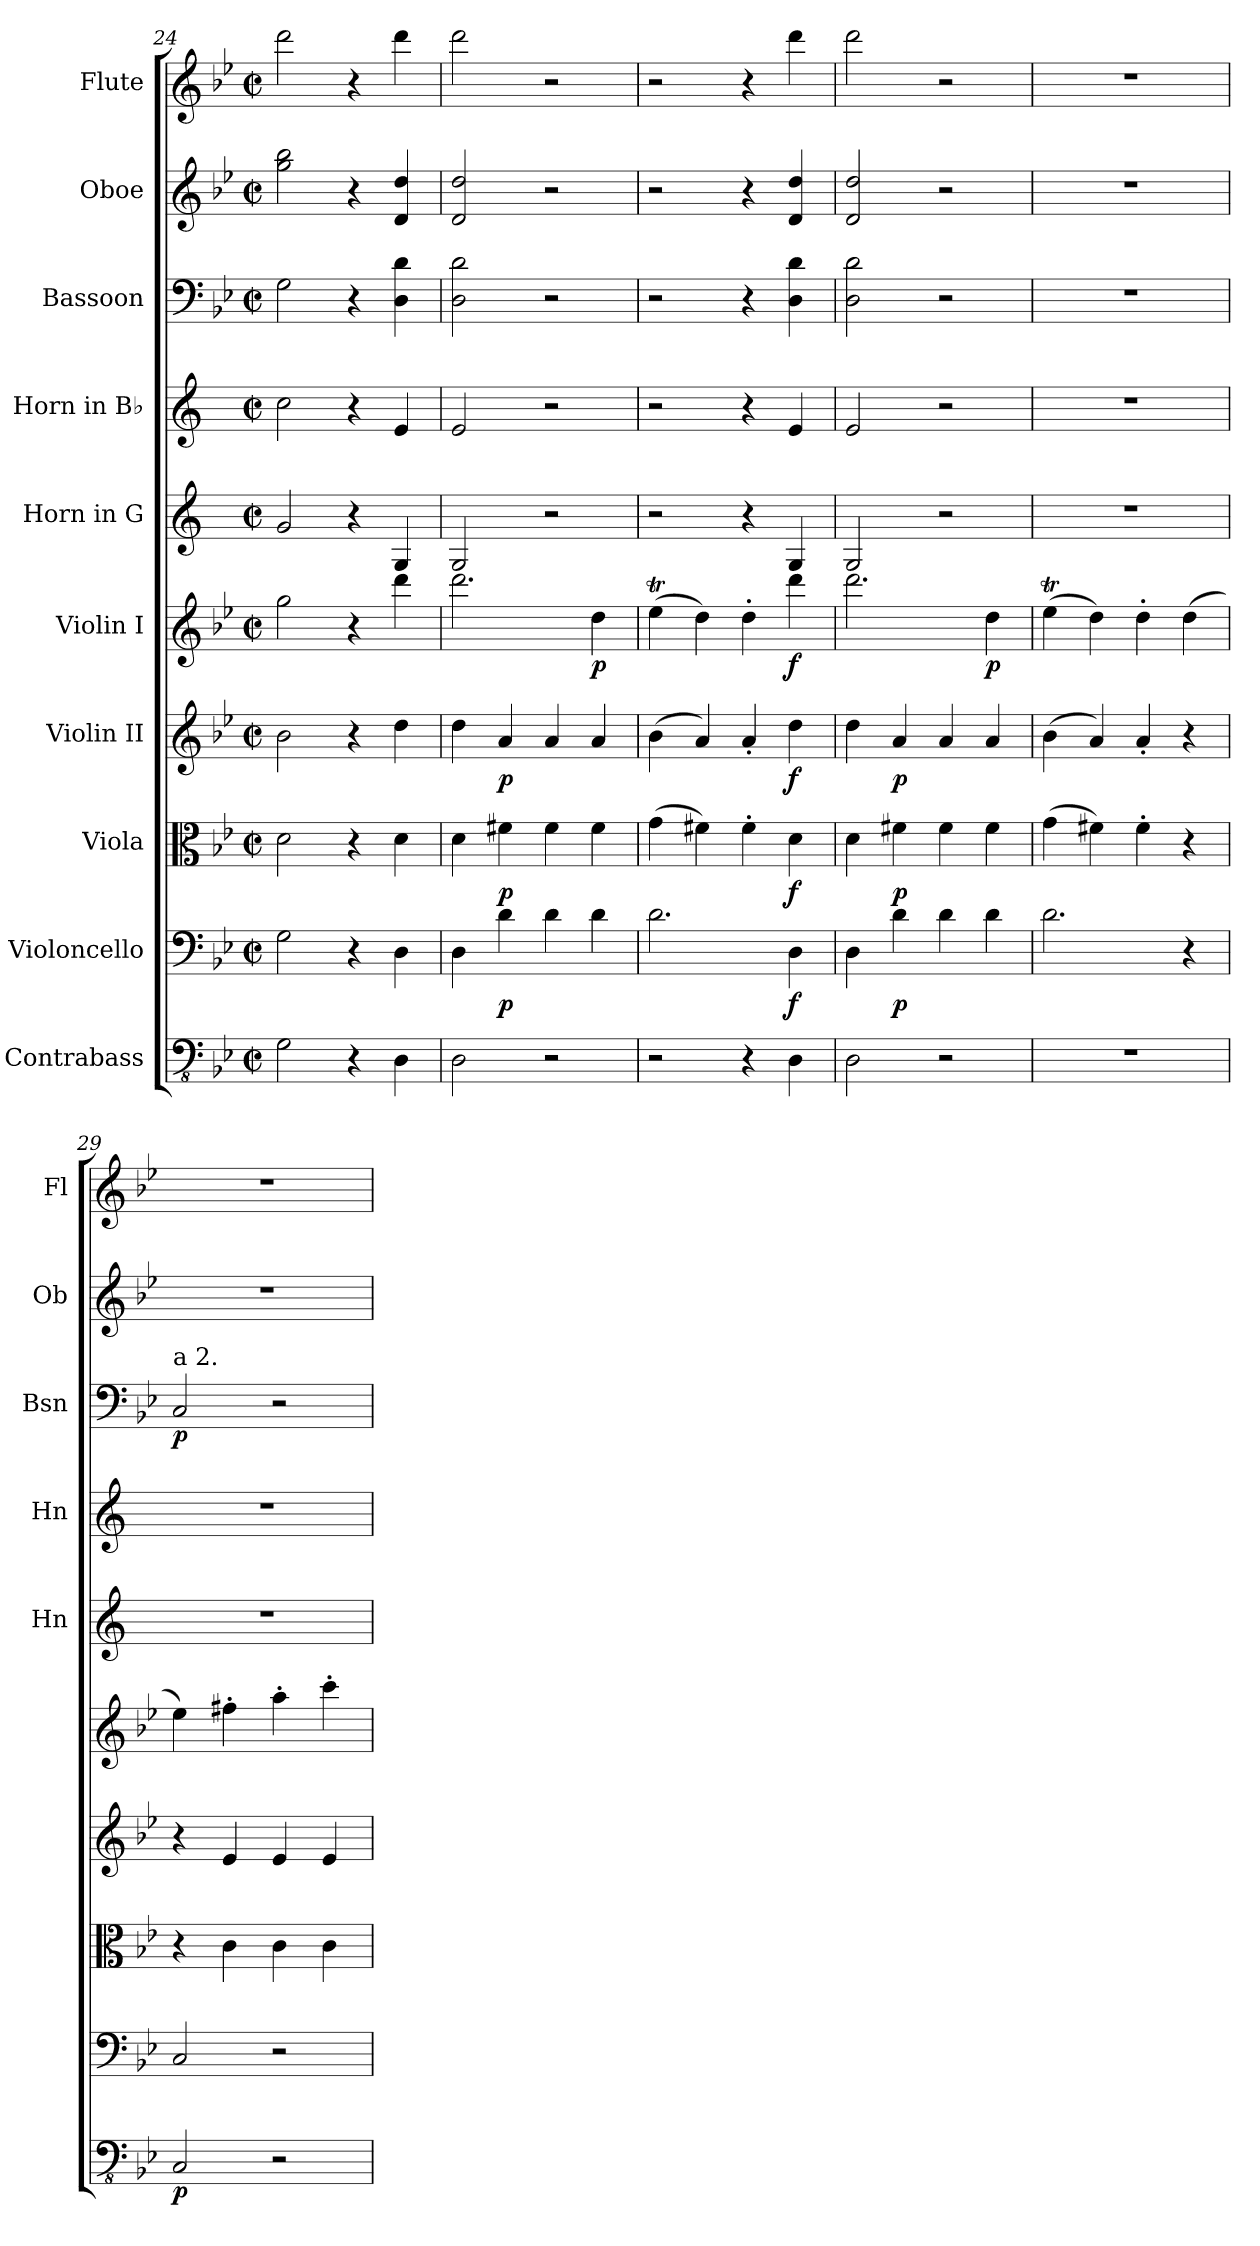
**kern	**dynam	**kern	**dynam	**kern	**dynam	**kern	**dynam	**kern	**dynam	**kern	**kern	**kern	**dynam	**kern	**kern
*part10	*part10	*part9	*part9	*part8	*part8	*part7	*part7	*part6	*part6	*part5	*part4	*part3	*part3	*part2	*part1
*staff10	*staff10	*staff9	*staff9	*staff8	*staff8	*staff7	*staff7	*staff6	*staff6	*staff5	*staff4	*staff3	*staff3	*staff2	*staff1
*I"Contrabass	*	*I"Violoncello	*	*I"Viola	*	*I"Violin II	*	*I"Violin I	*	*I"Horn in G	*I"Horn in B♭	*I"Bassoon	*	*I"Oboe	*I"Flute
*	*	*	*	*	*	*	*	*	*	*I'Hn	*I'Hn	*I'Bsn	*	*I'Ob	*I'Fl
*clefFv4	*	*clefF4	*	*clefC3	*	*clefG2	*	*clefG2	*	*clefG2	*clefG2	*clefF4	*	*clefG2	*clefG2
*	*	*	*	*	*	*	*	*	*	*ITrd3c5	*ITrd1c2	*	*	*	*
*k[b-e-]	*	*k[b-e-]	*	*k[b-e-]	*	*k[b-e-]	*	*k[b-e-]	*	*k[f#]	*k[b-e-]	*k[b-e-]	*	*k[b-e-]	*k[b-e-]
*M2/2	*	*M2/2	*	*M2/2	*	*M2/2	*	*M2/2	*	*M2/2	*M2/2	*M2/2	*	*M2/2	*M2/2
*met(c|)	*	*met(c|)	*	*met(c|)	*	*met(c|)	*	*met(c|)	*	*met(c|)	*met(c|)	*met(c|)	*	*met(c|)	*met(c|)
=24	=24	=24	=24	=24	=24	=24	=24	=24	=24	=24	=24	=24	=24	=24	=24
2GG\	.	2G\	.	2d\	.	2b-\	.	2gg\	.	2d/	2b-\	2G\	.	2gg\ 2bb-\	2ddd\
4r	.	4r	.	4r	.	4r	.	4r	.	4r	4r	4r	.	4r	4r
4DD\	.	4D\	.	4d\	.	4dd\	.	4ddd\	.	4D/	4d/	4D\ 4d\	.	4d/ 4dd/	4ddd\
!!LO:PB:g=z
=25	=25	=25	=25	=25	=25	=25	=25	=25	=25	=25	=25	=25	=25	=25	=25
2DD\	.	4D\	.	4d\	.	4dd\	.	2.ddd\	.	2D/	2d/	2D\ 2d\	.	2d/ 2dd/	2ddd\
!	!	!	!LO:DY:b	!	!LO:DY:b	!	!LO:DY:b	!	!	!	!	!	!	!	!
.	.	4d\	p	4f#X\	p	4a/	p	.	.	.	.	.	.	.	.
2r	.	4d\	.	4f#\	.	4a/	.	.	.	2r	2r	2r	.	2r	2r
!	!	!	!	!	!	!	!	!	!LO:DY:b	!	!	!	!	!	!
.	.	4d\	.	4f#\	.	4a/	.	4dd\	p	.	.	.	.	.	.
=26	=26	=26	=26	=26	=26	=26	=26	=26	=26	=26	=26	=26	=26	=26	=26
2r	.	2.d\	.	(>4g\	.	(>4b-\	.	(>4ee-T\	.	2r	2r	2r	.	2r	2r
.	.	.	.	4f#X\)	.	4a/)	.	4dd\)	.	.	.	.	.	.	.
4r	.	.	.	4f#'\	.	4a'/	.	4dd'\	.	4r	4r	4r	.	4r	4r
!	!	!	!LO:DY:b	!	!LO:DY:b	!	!LO:DY:b	!	!LO:DY:b	!	!	!	!	!	!
4DD\	.	4D\	f	4d\	f	4dd\	f	4ddd\	f	4D/	4d/	4D\ 4d\	.	4d/ 4dd/	4ddd\
=27	=27	=27	=27	=27	=27	=27	=27	=27	=27	=27	=27	=27	=27	=27	=27
2DD\	.	4D\	.	4d\	.	4dd\	.	2.ddd\	.	2D/	2d/	2D\ 2d\	.	2d/ 2dd/	2ddd\
!	!	!	!LO:DY:b	!	!LO:DY:b	!	!LO:DY:b	!	!	!	!	!	!	!	!
.	.	4d\	p	4f#X\	p	4a/	p	.	.	.	.	.	.	.	.
2r	.	4d\	.	4f#\	.	4a/	.	.	.	2r	2r	2r	.	2r	2r
!	!	!	!	!	!	!	!	!	!LO:DY:b	!	!	!	!	!	!
.	.	4d\	.	4f#\	.	4a/	.	4dd\	p	.	.	.	.	.	.
=28	=28	=28	=28	=28	=28	=28	=28	=28	=28	=28	=28	=28	=28	=28	=28
1r	.	2.d\	.	(>4g\	.	(>4b-\	.	(>4ee-T\	.	1r	1r	1r	.	1r	1r
.	.	.	.	4f#X\)	.	4a/)	.	4dd\)	.	.	.	.	.	.	.
.	.	.	.	4f#'\	.	4a'/	.	4dd'\	.	.	.	.	.	.	.
.	.	4r	.	4r	.	4r	.	(>4dd\	.	.	.	.	.	.	.
=29	=29	=29	=29	=29	=29	=29	=29	=29	=29	=29	=29	=29	=29	=29	=29
!	!	!	!	!	!	!	!	!	!	!	!	!LO:TX:a:t=a 2.	!	!	!
!	!LO:DY:b	!	!	!	!	!	!	!	!	!	!	!	!LO:DY:b	!	!
2CC/	p	2C/	.	4r	.	4r	.	4ee-\)	.	1r	1r	2C/	p	1r	1r
.	.	.	.	4c\	.	4e-/	.	4ff#X'\	.	.	.	.	.	.	.
2r	.	2r	.	4c\	.	4e-/	.	4aa'\	.	.	.	2r	.	.	.
.	.	.	.	4c\	.	4e-/	.	4ccc'\	.	.	.	.	.	.	.
=	=	=	=	=	=	=	=	=	=	=	=	=	=	=	=
*-	*-	*-	*-	*-	*-	*-	*-	*-	*-	*-	*-	*-	*-	*-	*-
